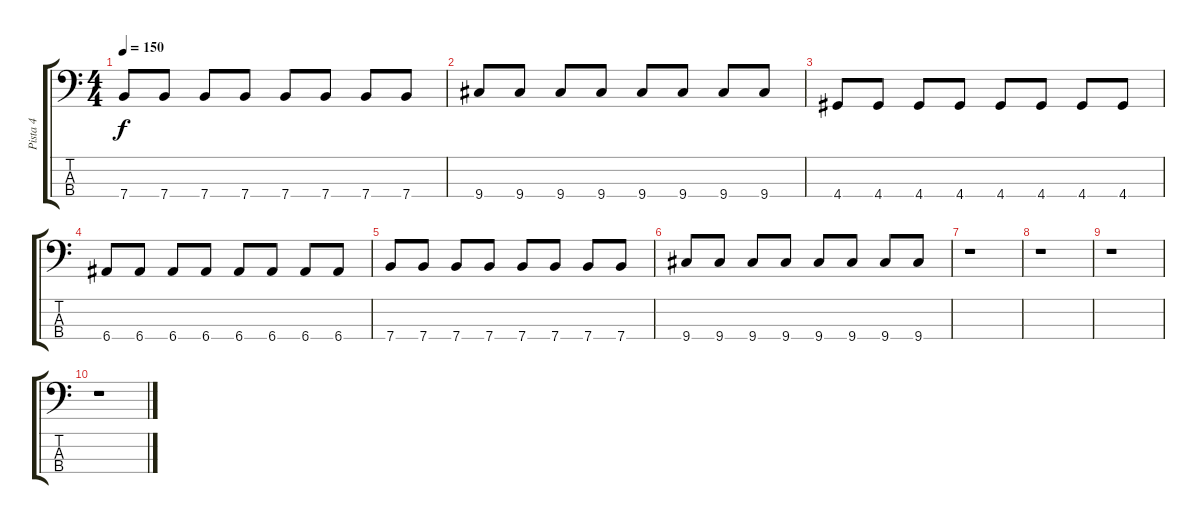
\track ("Pista 4" "Pista 4") {instrument electricbasspick}
\staff {score tabs}
\tuning (G2 D2 A1 E1) {hide}
\ts (4 4)
\tempo 150
\clef f4
\ks c
7.4.8{dy f} 7.4.8 7.4.8 7.4.8 7.4.8 7.4.8 7.4.8 7.4.8 |
9.4.8 9.4.8 9.4.8 9.4.8 9.4.8 9.4.8 9.4.8 9.4.8 |
4.4.8 4.4.8 4.4.8 4.4.8 4.4.8 4.4.8 4.4.8 4.4.8 |
6.4.8 6.4.8 6.4.8 6.4.8 6.4.8 6.4.8 6.4.8 6.4.8 |
7.4.8 7.4.8 7.4.8 7.4.8 7.4.8 7.4.8 7.4.8 7.4.8 |
9.4.8 9.4.8 9.4.8 9.4.8 9.4.8 9.4.8 9.4.8 9.4.8 |
r.1 |
r.1 |
r.1 |
r.1
